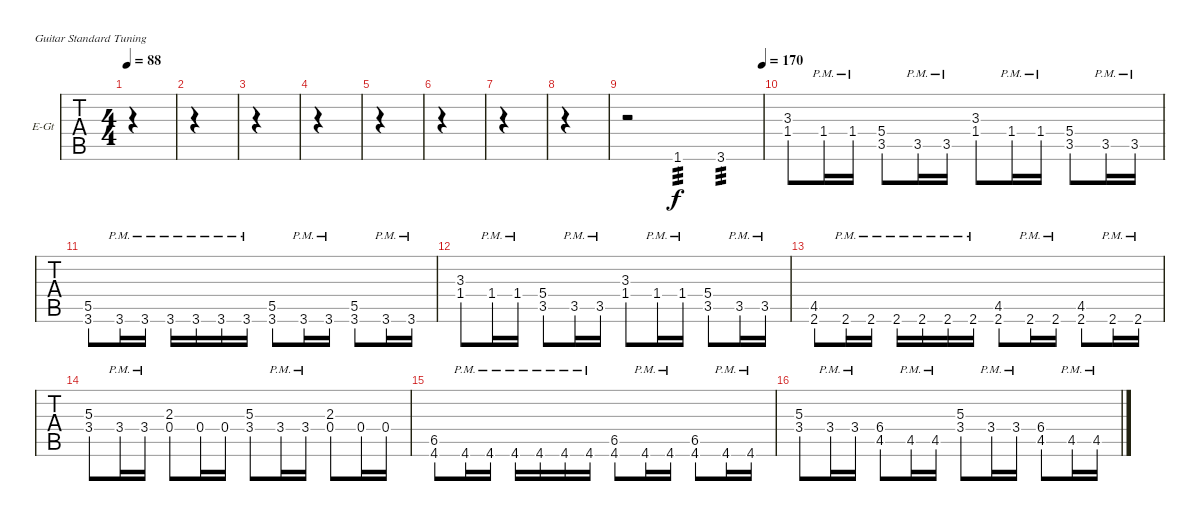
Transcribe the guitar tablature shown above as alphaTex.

\defaultSystemsLayout 4
\bracketExtendMode groupsimilarinstruments
\firstSystemTrackNameOrientation horizontal
\otherSystemsTrackNameOrientation horizontal
\track ("Electric Guitar" "E-Gt") {instrument distortionguitar}
\staff {tabs}
\tuning (E4 B3 G3 D3 A2 E2)
\ts (4 4)
\tempo 88
\clef g2
\scale
0.487395
\ks c
|
|
|
|
|
|
|
|
\tempo (170 1)
r.2 1.6.4{tp 3} 3.6.4{tp 3} |
(1.4 3.3).8 1.4{pm}.16 1.4{pm}.16 (3.5 5.4).8 3.5{pm}.16 3.5{pm}.16 (1.4 3.3).8 1.4{pm}.16 1.4{pm}.16 (3.5 5.4).8 3.5{pm}.16 3.5{pm}.16 |
(3.6 5.5).8 3.6{pm}.16 3.6{pm}.16 3.6{pm}.16 3.6{pm}.16 3.6{pm}.16 3.6{pm}.16 (3.6 5.5).8 3.6{pm}.16 3.6{pm}.16 (3.6 5.5).8 3.6{pm}.16 3.6{pm}.16 |
(1.4 3.3).8 1.4{pm}.16 1.4{pm}.16 (3.5 5.4).8 3.5{pm}.16 3.5{pm}.16 (1.4 3.3).8 1.4{pm}.16 1.4{pm}.16 (3.5 5.4).8 3.5{pm}.16 3.5{pm}.16 |
(2.6 4.5).8 2.6{pm}.16 2.6{pm}.16 2.6{pm}.16 2.6{pm}.16 2.6{pm}.16 2.6{pm}.16 (2.6 4.5).8 2.6{pm}.16 2.6{pm}.16 (2.6 4.5).8 2.6{pm}.16 2.6{pm}.16 |
(3.4 5.3).8 3.4{pm}.16 3.4{pm}.16 (0.4 2.3).8 0.4.16 0.4.16 (3.4 5.3).8 3.4{pm}.16 3.4{pm}.16 (0.4 2.3).8 0.4.16 0.4.16 |
(4.6 6.5).8 4.6{pm}.16 4.6{pm}.16 4.6{pm}.16 4.6{pm}.16 4.6{pm}.16 4.6{pm}.16 (4.6 6.5).8 4.6{pm}.16 4.6{pm}.16 (4.6 6.5).8 4.6{pm}.16 4.6{pm}.16 |
(3.4 5.3).8 3.4{pm}.16 3.4{pm}.16 (4.5 6.4).8 4.5{pm}.16 4.5{pm}.16 (3.4 5.3).8 3.4{pm}.16 3.4{pm}.16 (4.5 6.4).8 4.5{pm}.16 4.5{pm}.16
